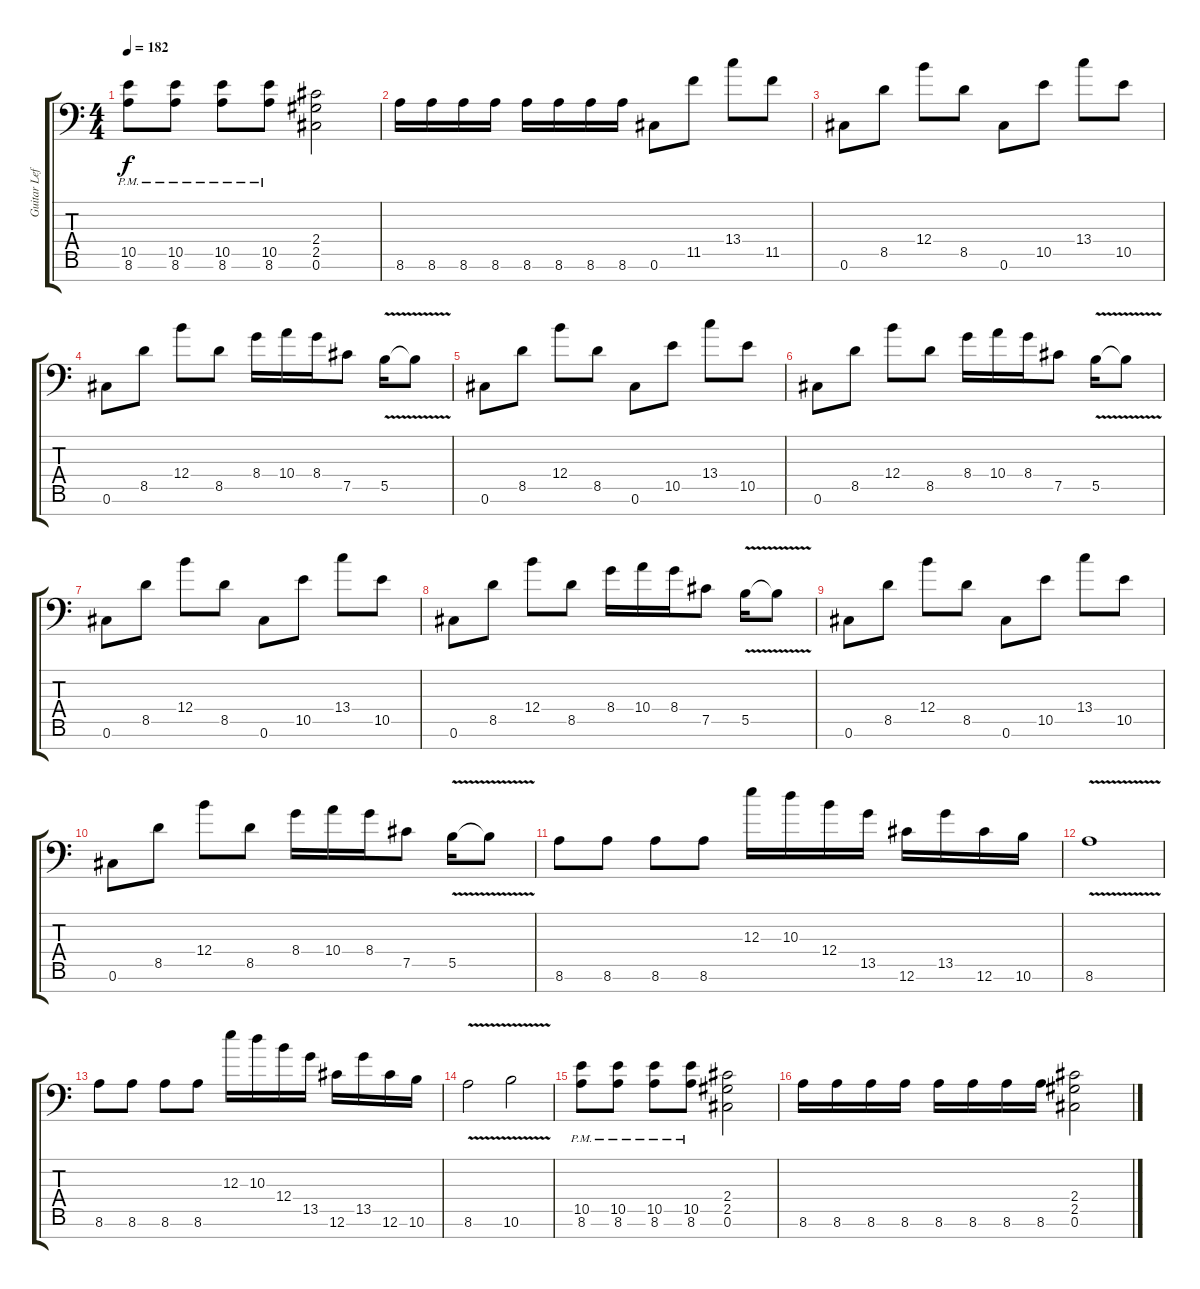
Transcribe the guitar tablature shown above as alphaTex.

\track ("Guitar Left" "Guitar Lef") {instrument distortionguitar}
\staff {score tabs}
\tuning (Db4 Ab3 E3 B2 Gb2 Db2 A1) {hide}
\ts (4 4)
\tempo 182
\clef f4
\ks c
(10.5{pm} 8.6{pm}).8{dy f} (10.5{pm} 8.6{pm}).8 (10.5{pm} 8.6{pm}).8 (10.5{pm} 8.6{pm}).8 (2.4 2.5 0.6).2 |
8.6.16 8.6.16 8.6.16 8.6.16 8.6.16 8.6.16 8.6.16 8.6.16 0.6.8 11.5.8 13.4.8 11.5.8 |
0.6.8 8.5.8 12.4.8 8.5.8 0.6.8 10.5.8 13.4.8 10.5.8 |
0.6.8 8.5.8 12.4.8 8.5.8 8.4.16 10.4.16 8.4.16 7.5.8 5.5{v}.16 5.5{t}.8 |
0.6.8 8.5.8 12.4.8 8.5.8 0.6.8 10.5.8 13.4.8 10.5.8 |
0.6.8 8.5.8 12.4.8 8.5.8 8.4.16 10.4.16 8.4.16 7.5.8 5.5{v}.16 5.5{t}.8 |
0.6.8 8.5.8 12.4.8 8.5.8 0.6.8 10.5.8 13.4.8 10.5.8 |
0.6.8 8.5.8 12.4.8 8.5.8 8.4.16 10.4.16 8.4.16 7.5.8 5.5{v}.16 5.5{t}.8 |
0.6.8 8.5.8 12.4.8 8.5.8 0.6.8 10.5.8 13.4.8 10.5.8 |
0.6.8 8.5.8 12.4.8 8.5.8 8.4.16 10.4.16 8.4.16 7.5.8 5.5{v}.16 5.5{t}.8 |
8.6.8 8.6.8 8.6.8 8.6.8 12.3.16 10.3.16 12.4.16 13.5.16 12.6.16 13.5.16 12.6.16 10.6.16 |
8.6{v}.1 |
8.6.8 8.6.8 8.6.8 8.6.8 12.3.16 10.3.16 12.4.16 13.5.16 12.6.16 13.5.16 12.6.16 10.6.16 |
8.6{v}.2 10.6{v}.2 |
(10.5{pm} 8.6{pm}).8 (10.5{pm} 8.6{pm}).8 (10.5{pm} 8.6{pm}).8 (10.5{pm} 8.6{pm}).8 (2.4 2.5 0.6).2 |
8.6.16 8.6.16 8.6.16 8.6.16 8.6.16 8.6.16 8.6.16 8.6.16 (2.4 2.5 0.6).2
